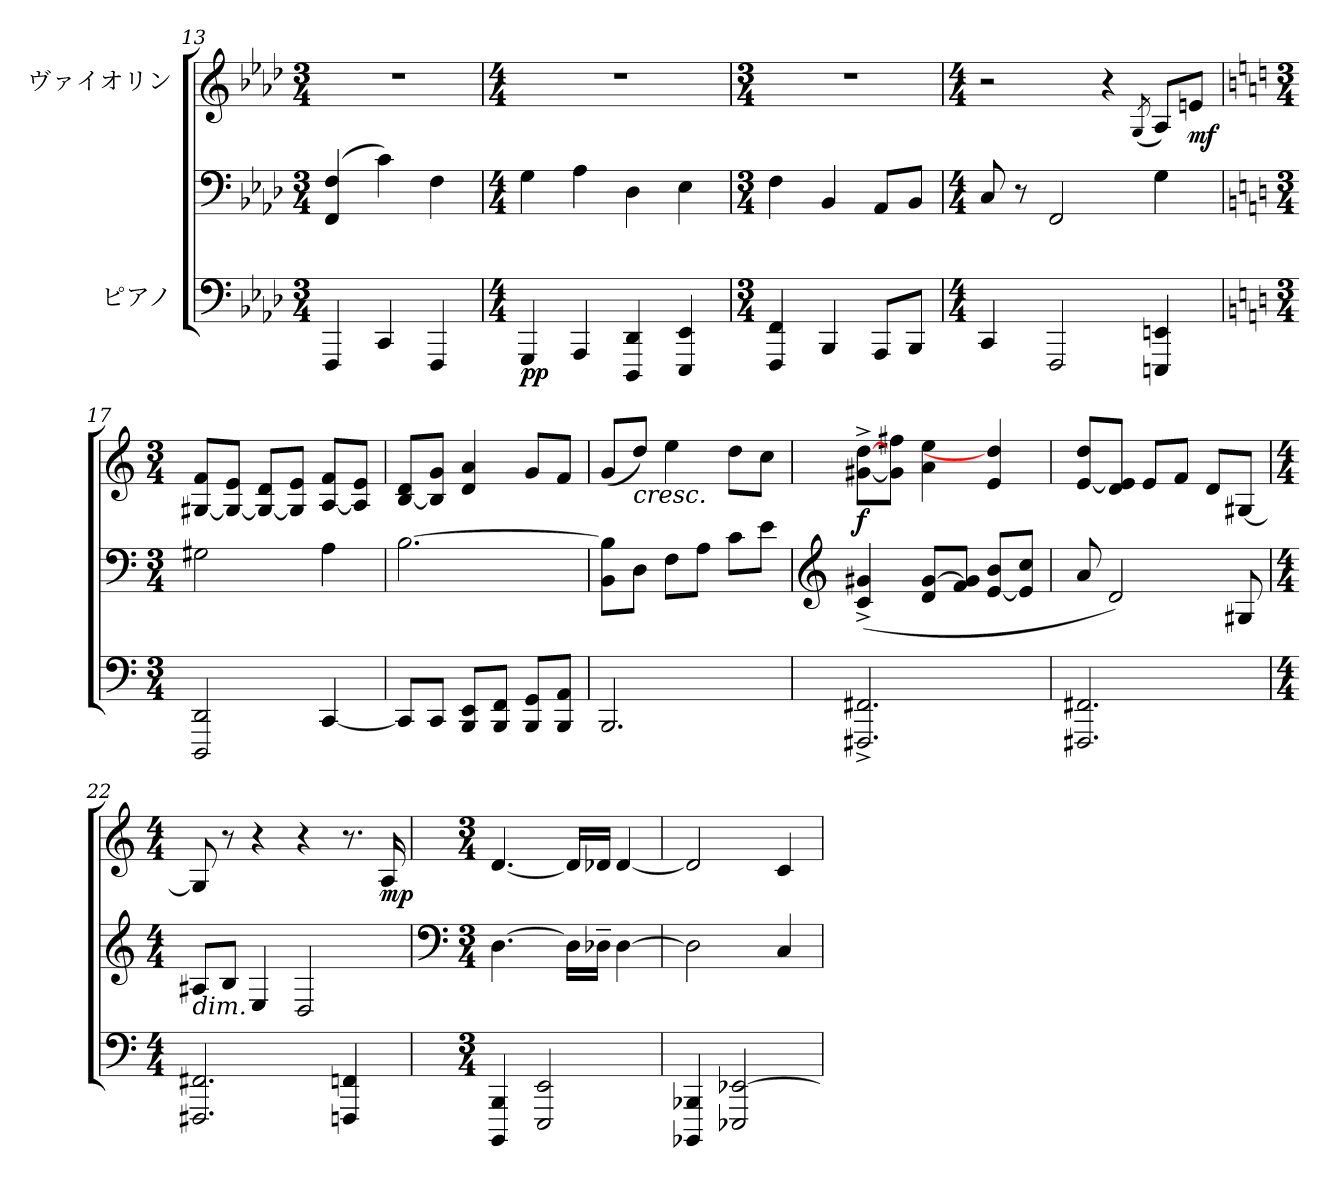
**kern	**kern	**dynam	**kern	**dynam
*part2	*part2	*part2	*part1	*part1
*staff3	*staff2	*staff2/3	*staff1	*staff1
*I"ピアノ	*	*	*I"ヴァイオリン	*
*clefF4	*clefF4	*	*clefG2	*
*k[b-e-a-d-]	*k[b-e-a-d-]	*	*k[b-e-a-d-]	*
*M3/4	*M3/4	*	*M3/4	*
=13	=13	=13	=13	=13
4FFF/	(>4FF/ 4F/	.	2.r	.
4CC/	4c\)	.	.	.
4FFF/	4F\	.	.	.
=14	=14	=14	=14	=14
*M4/4	*M4/4	*	*M4/4	*
!	!	!LO:DY:b=2	!	!
!	!	!LO:DY:n=1:b	!	!
4GGG/	4G\	p p	1r	.
4AAA-/	4A-\	.	.	.
4DDD-/ 4DD-/	4D-\	.	.	.
4EEE-/ 4EE-/	4E-\	.	.	.
=15	=15	=15	=15	=15
*M3/4	*M3/4	*	*M3/4	*
4FFF/ 4FF/	4F\	.	2.r	.
4BBB-/	4BB-/	.	.	.
8AAA-/L	8AA-/L	.	.	.
8BBB-/J	8BB-/J	.	.	.
!!LO:PB:g=z
=16	=16	=16	=16	=16
*M4/4	*M4/4	*	*M4/4	*
4CC/	8C/	.	2r	.
.	8r	.	.	.
2FFF/	2FF/	.	.	.
.	.	.	4r	.
.	.	.	(<8qG/	.
4EEEn/ 4EEn/	4G\	.	8A-/L)	.
!	!	!	!	!LO:DY:b
.	.	.	8en/J	mf
=17	=17	=17	=17	=17
*k[]	*k[]	*	*k[]	*
*M3/4	*M3/4	*	*M3/4	*
!	!	!LO:DY:b=2	!	!
!	!	!LO:DY:n=1:b	!	!
2DDD/ 2DD/	2G#X\	mp mp	[8G#X/ 8f/L	.
.	.	.	8G#/_ 8e/J	.
.	.	.	8G#/_ 8d/L	.
.	.	.	8G#/] 8e/J	.
[4CC/	4A\	.	[8A/ 8f/L	.
.	.	.	8A/] 8e/J	.
=18	=18	=18	=18	=18
8CC/L]	[2.B\	.	[8B/ 8d/L	.
8CC/J	.	.	8B/] 8g/J	.
8BBB/ 8EE/L	.	.	4d/ 4a/	.
8BBB/ 8FF/J	.	.	.	.
8BBB/ 8GG/L	.	.	8g/L	.
8BBB/ 8AA/J	.	.	8f/J	.
=19	=19	=19	=19	=19
2.BBB/	8BB\ 8B\]L	.	(<8g/L	.
!	!	!	!LO:TX:b:i:t=cresc.	!
.	8D\J	.	8dd/J)	.
.	8F\L	.	4ee\	.
.	8A\J	.	.	.
.	8c\L	.	8dd\L	.
.	8e\J	.	8cc\J	.
!!LO:LB:g=z
=20	=20	=20	=20	=20
*	*clefG2	*	*	*
!	!	!	!	!LO:DY:b
2.FFF#X/^ 2.FF#X/^	(>4c/^ 4g#X/^	.	[8g#X\^ [8dd\^L	f
.	.	.	8g#\] 8ff#X\J	.
.	8d/ [8g#/L	.	4a\ 4ee\	.
.	8f/ 8g#/]J	.	.	.
.	[8e/ 8b/L	.	4e/ 4dd/]	.
.	8e/] 8cc/J	.	.	.
=21	=21	=21	=21	=21
2.FFF#X/ 2.FF#X/	8a/	.	[8e/ 8dd/L	.
.	2d/)	.	8d/ 8e/]J	.
.	.	.	8e/L	.
.	.	.	8f/J	.
.	.	.	8d/L	.
.	8G#X/	.	[8G#X/J	.
=22	=22	=22	=22	=22
*M4/4	*M4/4	*	*M4/4	*
!	!LO:TX:b:i:t=dim.	!	!	!
2.FFF#X/ 2.FF#X/	8A#X/L	.	8G#/]	.
.	8B/J	.	8r	.
.	4E/	.	4r	.
.	2D/	.	4r	.
4FFFn/ 4FFn/	.	.	8.r	.
!	!	!	!	!LO:DY:b
.	.	.	16A/	mp
=23	=23	=23	=23	=23
*	*clefF4	*	*	*
*M3/4	*M3/4	*	*M3/4	*
!	!	!LO:DY:b=2	!	!
!	!	!LO:DY:n=1:b	!	!
4BBBB/ 4BBB/	[4.D\	mp mp	[4.d/	.
2EEE/ 2EE/	.	.	.	.
.	16D\LL]	.	16d/LL]	.
.	16D-X~\JJ	.	16d-X/JJ	.
.	[4D-\	.	[4d-/	.
=24	=24	=24	=24	=24
4BBBB-X/ 4BBB-X/	2D-\]	.	2d-/]	.
2EEE-X/ [2EE-X/	.	.	.	.
.	4C/	.	4c/	.
=	=	=	=	=
*-	*-	*-	*-	*-
